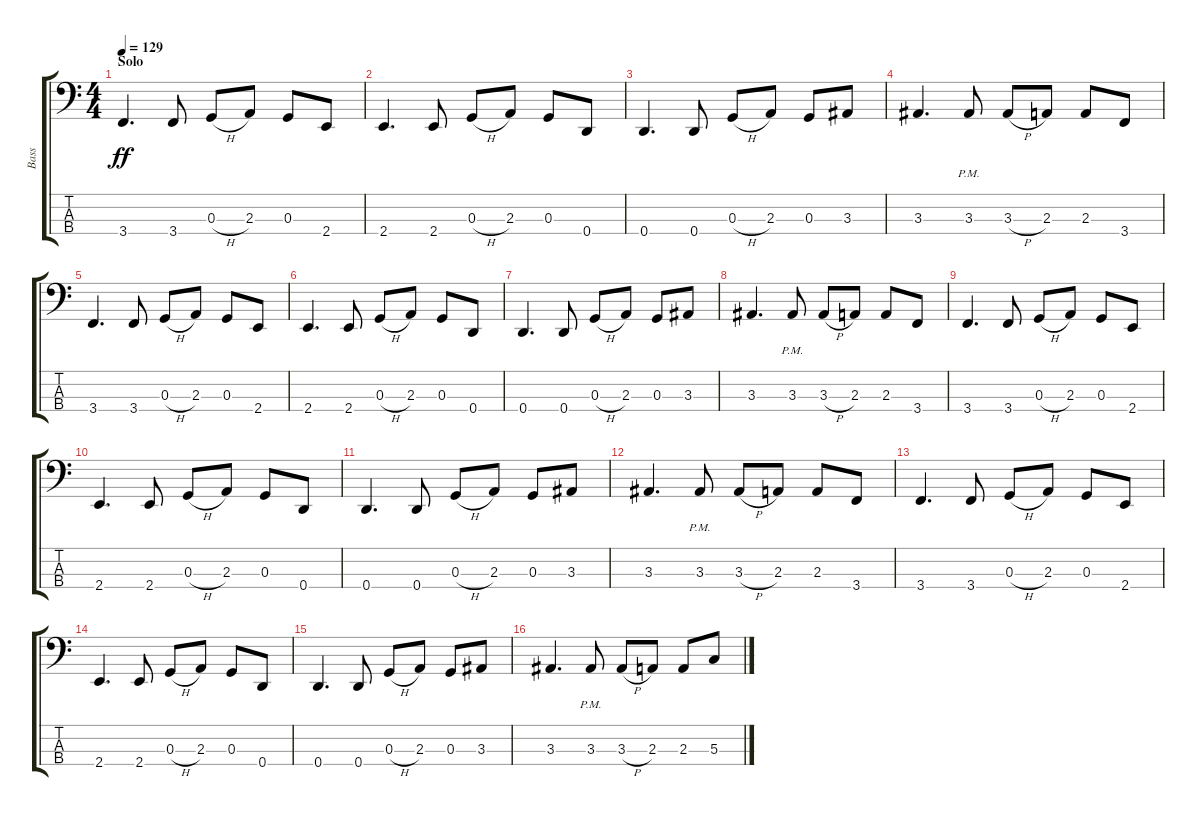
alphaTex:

\track ("Bass" "Bass") {instrument electricbassfinger}
\staff {score tabs}
\tuning (F2 C2 G1 D1) {hide}
\ts (4 4)
\section ("" "Solo")
\tempo 129
\clef f4
\ks c
3.4.4{d dy ff volume 16} 3.4.8 0.3{h}.8 2.3.8 0.3.8 2.4.8 |
2.4.4{d} 2.4.8 0.3{h}.8 2.3.8 0.3.8 0.4.8 |
0.4.4{d} 0.4.8 0.3{h}.8 2.3.8 0.3.8 3.3.8 |
3.3.4{d} 3.3{pm}.8 3.3{h}.8 2.3.8 2.3.8 3.4.8 |
3.4.4{d} 3.4.8 0.3{h}.8 2.3.8 0.3.8 2.4.8 |
2.4.4{d} 2.4.8 0.3{h}.8 2.3.8 0.3.8 0.4.8 |
0.4.4{d} 0.4.8 0.3{h}.8 2.3.8 0.3.8 3.3.8 |
3.3.4{d} 3.3{pm}.8 3.3{h}.8 2.3.8 2.3.8 3.4.8 |
3.4.4{d} 3.4.8 0.3{h}.8 2.3.8 0.3.8 2.4.8 |
2.4.4{d} 2.4.8 0.3{h}.8 2.3.8 0.3.8 0.4.8 |
0.4.4{d} 0.4.8 0.3{h}.8 2.3.8 0.3.8 3.3.8 |
3.3.4{d} 3.3{pm}.8 3.3{h}.8 2.3.8 2.3.8 3.4.8 |
3.4.4{d} 3.4.8 0.3{h}.8 2.3.8 0.3.8 2.4.8 |
2.4.4{d} 2.4.8 0.3{h}.8 2.3.8 0.3.8 0.4.8 |
0.4.4{d} 0.4.8 0.3{h}.8 2.3.8 0.3.8 3.3.8 |
3.3.4{d} 3.3{pm}.8 3.3{h}.8 2.3.8 2.3.8 5.3.8
